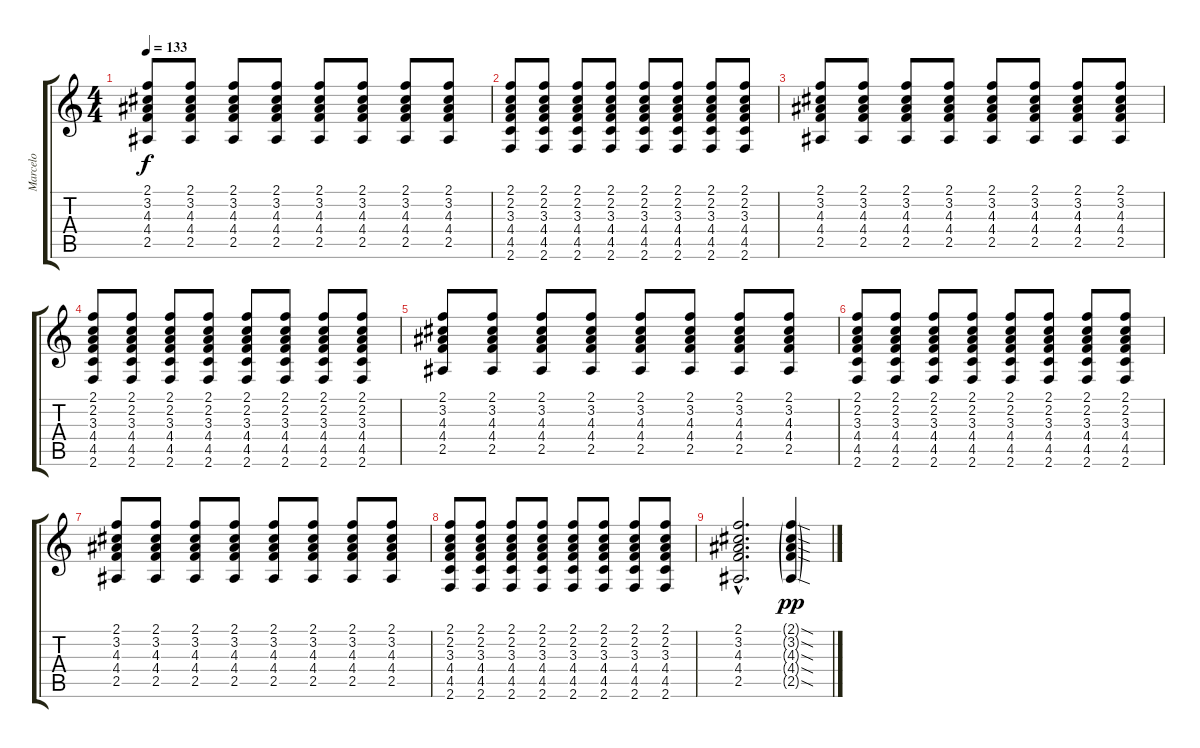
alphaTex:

\track ("Marcelo" "Marcelo") {instrument overdrivenguitar}
\staff {score tabs}
\tuning (Eb4 Bb3 Gb3 Db3 Ab2 Eb2) {hide}
\ts (4 4)
\tempo 133
\clef g2
\ks c
(2.1 3.2 4.3 4.4 2.5).8{dy f} (2.1 3.2 4.3 4.4 2.5).8 (2.1 3.2 4.3 4.4 2.5).8 (2.1 3.2 4.3 4.4 2.5).8 (2.1 3.2 4.3 4.4 2.5).8 (2.1 3.2 4.3 4.4 2.5).8 (2.1 3.2 4.3 4.4 2.5).8 (2.1 3.2 4.3 4.4 2.5).8 |
(2.1 2.2 3.3 4.4 4.5 2.6).8 (2.1 2.2 3.3 4.4 4.5 2.6).8 (2.1 2.2 3.3 4.4 4.5 2.6).8 (2.1 2.2 3.3 4.4 4.5 2.6).8 (2.1 2.2 3.3 4.4 4.5 2.6).8 (2.1 2.2 3.3 4.4 4.5 2.6).8 (2.1 2.2 3.3 4.4 4.5 2.6).8 (2.1 2.2 3.3 4.4 4.5 2.6).8 |
(2.1 3.2 4.3 4.4 2.5).8 (2.1 3.2 4.3 4.4 2.5).8 (2.1 3.2 4.3 4.4 2.5).8 (2.1 3.2 4.3 4.4 2.5).8 (2.1 3.2 4.3 4.4 2.5).8 (2.1 3.2 4.3 4.4 2.5).8 (2.1 3.2 4.3 4.4 2.5).8 (2.1 3.2 4.3 4.4 2.5).8 |
(2.1 2.2 3.3 4.4 4.5 2.6).8 (2.1 2.2 3.3 4.4 4.5 2.6).8 (2.1 2.2 3.3 4.4 4.5 2.6).8 (2.1 2.2 3.3 4.4 4.5 2.6).8 (2.1 2.2 3.3 4.4 4.5 2.6).8 (2.1 2.2 3.3 4.4 4.5 2.6).8 (2.1 2.2 3.3 4.4 4.5 2.6).8 (2.1 2.2 3.3 4.4 4.5 2.6).8 |
(2.1 3.2 4.3 4.4 2.5).8 (2.1 3.2 4.3 4.4 2.5).8 (2.1 3.2 4.3 4.4 2.5).8 (2.1 3.2 4.3 4.4 2.5).8 (2.1 3.2 4.3 4.4 2.5).8 (2.1 3.2 4.3 4.4 2.5).8 (2.1 3.2 4.3 4.4 2.5).8 (2.1 3.2 4.3 4.4 2.5).8 |
(2.1 2.2 3.3 4.4 4.5 2.6).8 (2.1 2.2 3.3 4.4 4.5 2.6).8 (2.1 2.2 3.3 4.4 4.5 2.6).8 (2.1 2.2 3.3 4.4 4.5 2.6).8 (2.1 2.2 3.3 4.4 4.5 2.6).8 (2.1 2.2 3.3 4.4 4.5 2.6).8 (2.1 2.2 3.3 4.4 4.5 2.6).8 (2.1 2.2 3.3 4.4 4.5 2.6).8 |
(2.1 3.2 4.3 4.4 2.5).8 (2.1 3.2 4.3 4.4 2.5).8 (2.1 3.2 4.3 4.4 2.5).8 (2.1 3.2 4.3 4.4 2.5).8 (2.1 3.2 4.3 4.4 2.5).8 (2.1 3.2 4.3 4.4 2.5).8 (2.1 3.2 4.3 4.4 2.5).8 (2.1 3.2 4.3 4.4 2.5).8 |
(2.1 2.2 3.3 4.4 4.5 2.6).8 (2.1 2.2 3.3 4.4 4.5 2.6).8 (2.1 2.2 3.3 4.4 4.5 2.6).8 (2.1 2.2 3.3 4.4 4.5 2.6).8 (2.1 2.2 3.3 4.4 4.5 2.6).8 (2.1 2.2 3.3 4.4 4.5 2.6).8 (2.1 2.2 3.3 4.4 4.5 2.6).8 (2.1 2.2 3.3 4.4 4.5 2.6).8 |
(2.1{hac} 3.2{hac} 4.3{hac} 4.4{hac} 2.5{hac}).2{d} (2.1{sod g} 3.2{sod g} 4.3{sod g} 4.4{sod g} 2.5{sod g}).4{dy pp}
